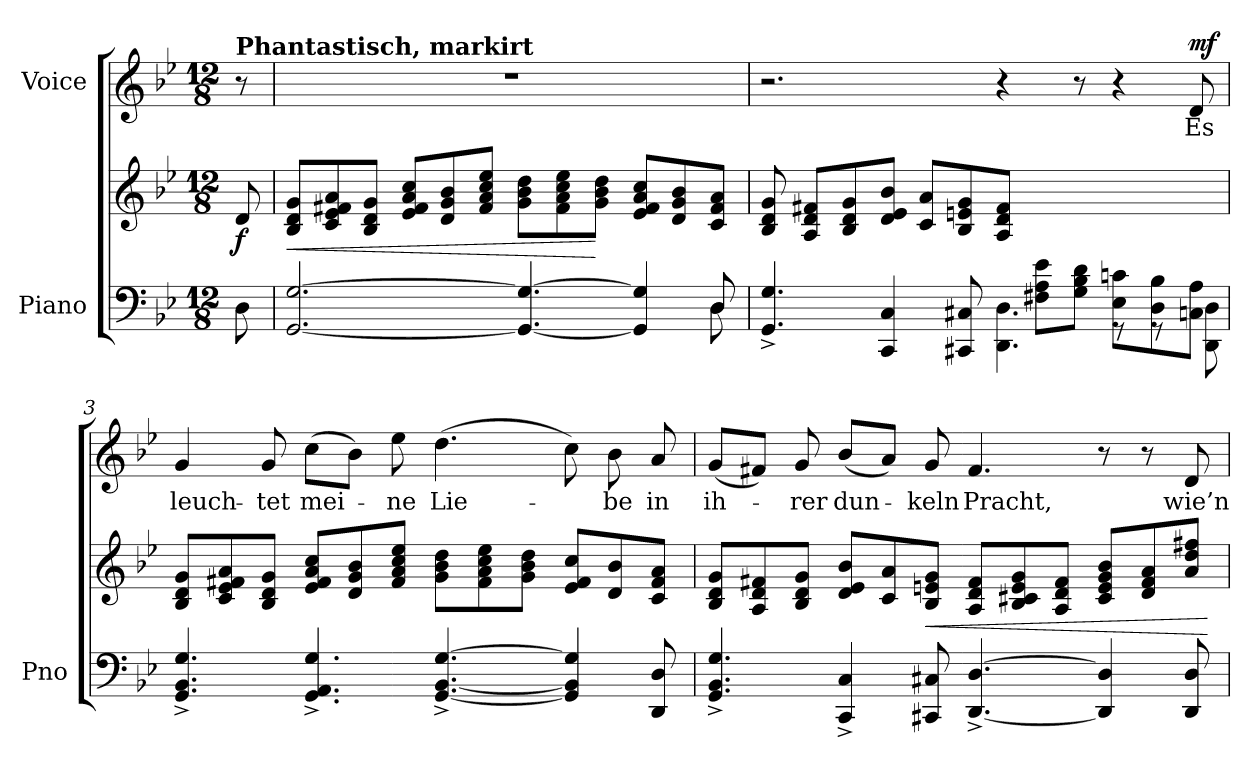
**kern	**kern	**dynam	**kern	**text	**dynam
*part2	*part2	*part2	*part1	*part1	*part1
*staff3	*staff2	*staff2/3	*staff1	*staff1	*staff1
*I"Piano	*	*	*I"Voice	*	*
*I'Pno	*	*	*	*	*
*clefF4	*clefG2	*	*clefG2	*	*
*k[b-e-]	*k[b-e-]	*	*k[b-e-]	*	*
*M12/8	*M12/8	*	*M12/8	*	*
=	=	=	=	=	=
!	!	!	!LO:TX:a:B:t=Phantastisch, markirt	!	!
!	!	!LO:DY:b	!	!	!
8D\	8d/	f	8r	.	.
=1	=1	=1	=1	=1	=1
*^	*	*	*	*	*
!	!	!	!LO:HP:b	!	!	!
[2.GG/ [2.G/	2.ryy	8B-/ 8d/ 8g/L	<	1.r	.	.
.	.	8c/ 8e-/ 8f#X/ 8a/	.	.	.	.
.	.	8B-/ 8d/ 8g/J	.	.	.	.
.	.	8e-/ 8f#/ 8a/ 8cc/L	.	.	.	.
.	.	8d/ 8g/ 8b-/	.	.	.	.
.	.	8f#/ 8a/ 8cc/ 8ee-/J	.	.	.	.
4.GG/_ 4.G/_	4.ryy	8g\ 8b-\ 8dd\L	.	.	.	.
.	.	8f#\ 8a\ 8cc\ 8ee-\	.	.	.	.
.	.	8g\ 8b-\ 8dd\J	[	.	.	.
4GG/] 4G/]	4ryy	8e-/ 8f#/ 8a/ 8cc/L	.	.	.	.
.	.	8d/ 8g/ 8b-/	.	.	.	.
8D/	8D\	8c/ 8f#/ 8a/J	.	.	.	.
=2	=2	=2	=2	=2	=2	=2
2..ryy	4.GG/^> 4.G/^>	8B-/ 8d/ 8g/	.	2.r	.	.
.	.	8A/ 8d/ 8f#X/L	.	.	.	.
.	.	8B-/ 8d/ 8g/	.	.	.	.
.	4CC/ 4C/	8d/ 8e-/ 8b-/J	.	.	.	.
.	.	8c/ 8a/L	.	.	.	.
.	8CC#X/ 8C#X/	8B-/ 8en/ 8g/	.	.	.	.
.	4.DD\ 4.D\	8A/ 8d/ 8f#/J	.	4r	.	.
8F#X\ 8A\ 8e-\L	.	2ryy	.	.	.	.
8G\ 8B-\ 8d\J	.	.	.	8r	.	.
8E-\ 8cn\L	8r	.	.	4r	.	.
8D\ 8B-\	8r	.	.	.	.	.
!	!	!	!	!	!	!LO:DY:a
8Cn\ 8A\J	8DD\ 8D\	8ryy	.	8d/	Es	mf
*v	*v	*	*	*	*	*
=3	=3	=3	=3	=3	=3
4.GG/^> 4.BB-/^> 4.G/^>	8B-/ 8d/ 8g/L	.	4g/	leuch-	.
.	8c/ 8e-/ 8f#X/ 8a/	.	.	.	.
.	8B-/ 8d/ 8g/J	.	8g/	-tet	.
4.GG/^> 4.AA/^> 4.G/^>	8e-/ 8f#/ 8a/ 8cc/L	.	(8cc\L	mei-	.
.	8d/ 8g/ 8b-/	.	8b-\J)	.	.
.	8f#/ 8a/ 8cc/ 8ee-/J	.	8ee-\	-ne	.
[4.GG/^> [>4.BB-/^> [4.G/^>	8g\ 8b-\ 8dd\L	.	(4.dd\	Lie-	.
.	8f#\ 8a\ 8cc\ 8ee-\	.	.	.	.
.	8g\ 8b-\ 8dd\J	.	.	.	.
4GG/] 4BB-/] 4G/]	8e-/ 8f#/ 8cc/L	.	8cc\)	.	.
.	8d/ 8b-/	.	8b-\	-be	.
8DD/ 8D/	8c/ 8f#/ 8a/J	.	8a/	in	.
=4	=4	=4	=4	=4	=4
4.GG/^> 4.BB-/^> 4.G/^>	8B-/ 8d/ 8g/L	.	(8g/L	ih-	.
.	8A/ 8d/ 8f#X/	.	8f#X/J)	.	.
.	8B-/ 8d/ 8g/J	.	8g/	-rer	.
4CC/^> 4C/^>	8d/ 8e-/ 8b-/L	.	(8b-/L	dun-	.
.	8c/ 8a/	.	8a/J)	.	.
!	!	!LO:HP:b	!	!	!
8CC#X/ 8C#X/	8B-/ 8en/ 8g/J	<	8g/	-keln	.
[4.DD/^> [4.D/^>	8A/ 8d/ 8f#/L	.	4.f#/	Pracht,	.
.	8B-/ 8c#X/ 8e/ 8g/	.	.	.	.
.	8A/ 8d/ 8f#/J	.	.	.	.
4DD/] 4D/]	8c#/ 8e/ 8g/ 8b-/L	.	8r	.	.
.	8d/ 8f#/ 8a/	.	8r	.	.
8DD/ 8D/	8a/ 8dd/ 8ff#X/J	.	8d/	wie’n	.
.	.	[	.	.	.
=	=	=	=	=	=
*-	*-	*-	*-	*-	*-
